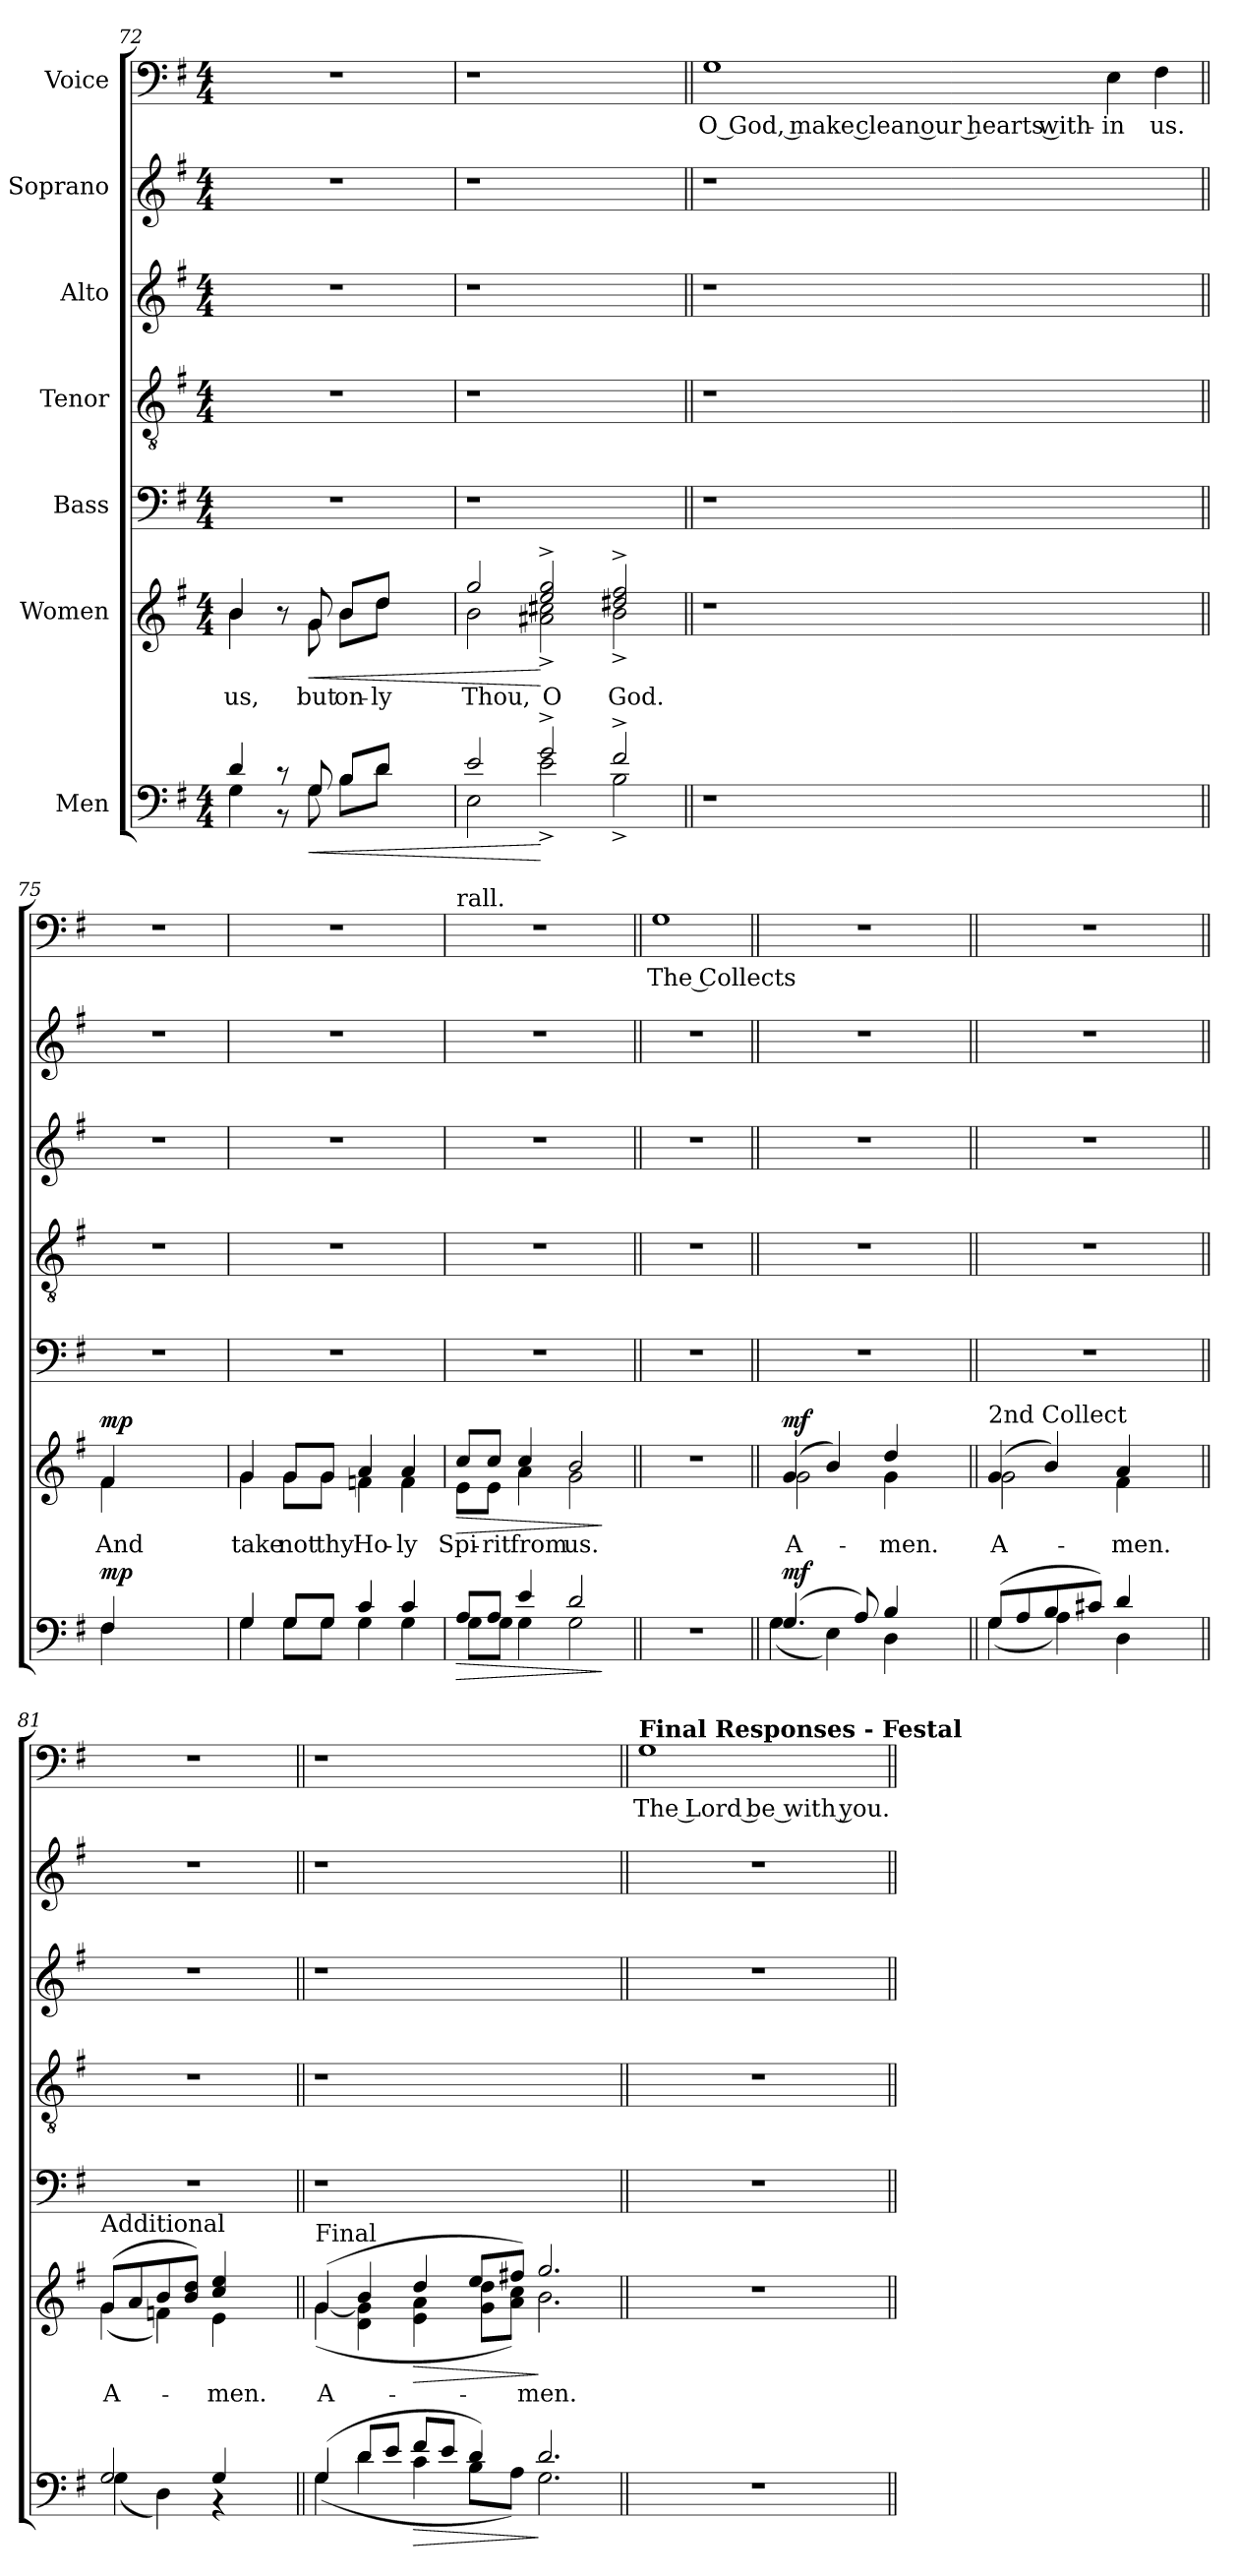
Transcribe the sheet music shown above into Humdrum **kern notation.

**kern	**dynam	**kern	**text	**dynam	**kern	**kern	**kern	**kern	**kern	**text
*part7	*part7	*part6	*part6	*part6	*part5	*part4	*part3	*part2	*part1	*part1
*staff7	*staff7	*staff6	*staff6	*staff6	*staff5	*staff4	*staff3	*staff2	*staff1	*staff1
*I"Men	*	*I"Women	*	*	*I"Bass	*I"Tenor	*I"Alto	*I"Soprano	*I"Voice	*
*clefF4	*	*clefG2	*	*	*clefF4	*clefGv2	*clefG2	*clefG2	*clefF4	*
*k[f#]	*	*k[f#]	*	*	*k[f#]	*k[f#]	*k[f#]	*k[f#]	*k[f#]	*
*M4/4	*	*M4/4	*	*	*M4/4	*M4/4	*M4/4	*M4/4	*M4/4	*
=72	=72	=72	=72	=72	=72	=72	=72	=72	=72	=72
*^	*	*	*	*	*	*	*	*	*	*
!	!	!	!	!LO:LY:b	!	!	!	!	!	!	!
*	*	*	*^	*	*	*	*	*	*	*	*
4d/	4G\	.	4b/	4b\	us,	.	1r	1r	1r	1r	1r	.
8r	8r	.	8r	8ryy	.	.	.	.	.	.	.	.
!	!	!LO:HP:b	!	!	!LO:LY:b	!LO:HP:b	!	!	!	!	!	!
8G/	8G\	<	8g/	8g\	but	<	.	.	.	.	.	.
!	!	!	!	!	!LO:LY:b	!	!	!	!	!	!	!
8B/L	8B\L	.	8b/L	8b\L	on-	.	.	.	.	.	.	.
!	!	!	!	!	!LO:LY:b	!	!	!	!	!	!	!
8d/J	8d\J	.	8dd/J	8dd\J	-ly	.	.	.	.	.	.	.
4ryy	4ryy	.	4ryy	4ryy	.	.	.	.	.	.	.	.
=73	=73	=73	=73	=73	=73	=73	=73	=73	=73	=73	=73	=73
!	!	!	!	!	!LO:LY:b	!	!	!	!	!	!	!
2e/	2E\	.	2gg/	2b\	Thou,	.	1r	1r	1r	1r	1r	.
!	!	!	!	!	!LO:LY:b	!	!	!	!	!	!	!
2g^/	2e^\	[	2ee/^ 2gg/^	2a#X\^ 2cc#X\^	O	[	.	.	.	.	.	.
!	!	!	!	!	!LO:LY:b	!	!	!	!	!	!	!
2f#^/	2B^\	.	2dd#X/^ 2ff#/^	2b^\	God.	.	2ryy	2ryy	2ryy	2ryy	2ryy	.
!!LO:PB:g=z
=74||	=74||	=74||	=74||	=74||	=74||	=74||	=74||	=74||	=74||	=74||	=74||	=74||
!	!	!	!	!	!	!	!	!	!	!	!	!LO:LY:b
*v	*v	*	*	*	*	*	*	*	*	*	*	*
*	*	*v	*v	*	*	*	*	*	*	*	*
1r	.	1r	.	.	1r	1r	1r	1r	1G	O God, make clean our hearts with-
!	!	!	!	!	!	!	!	!	!	!LO:LY:b
2ryy	.	2ryy	.	.	2ryy	2ryy	2ryy	2ryy	4E\	-in
!	!	!	!	!	!	!	!	!	!	!LO:LY:b
.	.	.	.	.	.	.	.	.	4F#\	us.
!!LO:LB:g=z
=75||	=75||	=75||	=75||	=75||	=75||	=75||	=75||	=75||	=75||	=75||
*^	*	*	*	*	*	*	*	*	*	*
!	!	!	!LO:TX:a:i:t=Gently	!	!	!	!	!	!	!	!
!	!	!LO:DY:a	!	!LO:LY:b	!LO:DY:a	!	!	!	!	!	!
*	*	*	*^	*	*	*	*	*	*	*	*
4F#/	4F#\	mp	4f#/	4f#\	And	mp	1r	1r	1r	1r	1r	.
2.ryy	2.ryy	.	2.ryy	2.ryy	.	.	.	.	.	.	.	.
=76	=76	=76	=76	=76	=76	=76	=76	=76	=76	=76	=76	=76
!	!	!	!	!	!LO:LY:b	!	!	!	!	!	!	!
4G/	4G\	.	4g/	4g\	take	.	1r	1r	1r	1r	1r	.
!	!	!	!	!	!LO:LY:b	!	!	!	!	!	!	!
8G/L	8G\L	.	8g/L	8g\L	not	.	.	.	.	.	.	.
!	!	!	!	!	!LO:LY:b	!	!	!	!	!	!	!
8G/J	8G\J	.	8g/J	8g\J	thy	.	.	.	.	.	.	.
!	!	!	!	!	!LO:LY:b	!	!	!	!	!	!	!
4c/	4G\	.	4a/	4fn\	Ho-	.	.	.	.	.	.	.
!	!	!	!	!	!LO:LY:b	!	!	!	!	!	!	!
4c/	4G\	.	4a/	4f\	-ly	.	.	.	.	.	.	.
=77	=77	=77	=77	=77	=77	=77	=77	=77	=77	=77	=77	=77
!	!	!	!	!	!	!	!	!	!	!	!LO:TX:a:t=rall.	!
!	!	!LO:HP:b	!	!	!LO:LY:b	!LO:HP:b	!	!	!	!	!	!
8A/L	8G\L	>	8cc/L	8e\L	Spi-	>	1r	1r	1r	1r	1r	.
!	!	!	!	!	!LO:LY:b	!	!	!	!	!	!	!
8A/J	8G\J	.	8cc/J	8e\J	-rit	.	.	.	.	.	.	.
!	!	!	!	!	!LO:LY:b	!	!	!	!	!	!	!
4e/	4G\	.	4cc/	4a\	from	.	.	.	.	.	.	.
!	!	!	!	!	!LO:LY:b	!	!	!	!	!	!	!
2d/	2G\	.	2b/	2g\	us.	.	.	.	.	.	.	.
*v	*v	*	*	*	*	*	*	*	*	*	*	*
*	*	*v	*v	*	*	*	*	*	*	*	*
.	]	.	.	]	.	.	.	.	.	.
!!LO:LB:g=z
=78||	=78||	=78||	=78||	=78||	=78||	=78||	=78||	=78||	=78||	=78||
!	!	!	!	!	!	!	!	!	!	!LO:LY:b
1r	.	1r	.	.	1r	1r	1r	1r	1G	The Collects
!!LO:LB:g=z
=79||	=79||	=79||	=79||	=79||	=79||	=79||	=79||	=79||	=79||	=79||
*^	*	*	*	*	*	*	*	*	*	*
!	!	!	!LO:TX:a:t=1st Collect	!	!	!	!	!	!	!	!
!	!	!LO:DY:a	!	!LO:LY:b	!LO:DY:a	!	!	!	!	!	!
*	*	*	*^	*	*	*	*	*	*	*	*
(4.G/	(4G\	mf	(4g/	2g\	A-	mf	1r	1r	1r	1r	1r	.
.	4E\)	.	4b/)	.	.	.	.	.	.	.	.	.
8A/)	.	.	.	.	.	.	.	.	.	.	.	.
!	!	!	!	!	!LO:LY:b	!	!	!	!	!	!	!
4B/	4D\	.	4dd/	4g\	-men.	.	.	.	.	.	.	.
4ryy	4ryy	.	4ryy	4ryy	.	.	.	.	.	.	.	.
=80||	=80||	=80||	=80||	=80||	=80||	=80||	=80||	=80||	=80||	=80||	=80||	=80||
!	!	!	!LO:TX:a:t=2nd Collect	!	!	!	!	!	!	!	!	!
!	!	!	!	!	!LO:LY:b	!	!	!	!	!	!	!
(8G/L	(4G\	.	(4g/	2g\	A-	.	1r	1r	1r	1r	1r	.
8A/	.	.	.	.	.	.	.	.	.	.	.	.
8B/	4A\)	.	4b/)	.	.	.	.	.	.	.	.	.
8c#X/J)	.	.	.	.	.	.	.	.	.	.	.	.
!	!	!	!	!	!LO:LY:b	!	!	!	!	!	!	!
4d/	4D\	.	4a/	4f#\	-men.	.	.	.	.	.	.	.
4ryy	4ryy	.	4ryy	4ryy	.	.	.	.	.	.	.	.
=81||	=81||	=81||	=81||	=81||	=81||	=81||	=81||	=81||	=81||	=81||	=81||	=81||
!	!	!	!LO:TX:a:t=Additional	!	!	!	!	!	!	!	!	!
!	!	!	!	!	!LO:LY:b	!	!	!	!	!	!	!
2G/	(4G\	.	(8g/L	(4g\	A-	.	1r	1r	1r	1r	1r	.
.	.	.	8a/	.	.	.	.	.	.	.	.	.
.	4D\)	.	8b/	4fn\)	.	.	.	.	.	.	.	.
.	.	.	8b/ 8dd/J)	.	.	.	.	.	.	.	.	.
!	!	!	!	!	!LO:LY:b	!	!	!	!	!	!	!
4G/	4r	.	4cc/ 4ee/	4e\	-men.	.	.	.	.	.	.	.
4ryy	4ryy	.	4ryy	4ryy	.	.	.	.	.	.	.	.
=82||	=82||	=82||	=82||	=82||	=82||	=82||	=82||	=82||	=82||	=82||	=82||	=82||
!	!	!	!LO:TX:a:t=Final	!	!	!	!	!	!	!	!	!
!	!	!	!	!	!LO:LY:b	!	!	!	!	!	!	!
(4G/	(4G\	.	(4g/	([4g\	A-	.	1r	1r	1r	1r	1r	.
8d/L	4d\	.	4b/	4d\ 4g\]	.	.	.	.	.	.	.	.
8e/J	.	.	.	.	.	.	.	.	.	.	.	.
!	!	!LO:HP:b	!	!	!	!LO:HP:b	!	!	!	!	!	!
8f#/L	4c\	>	4dd/	4e\ 4a\	.	>	.	.	.	.	.	.
8e/J	.	.	.	.	.	.	.	.	.	.	.	.
4d/)	8B\L	.	8ee/L	8g\ 8dd\L	.	.	.	.	.	.	.	.
.	8A\J)	.	8ff#X/J)	8a\ 8cc\J)	.	.	.	.	.	.	.	.
!	!	!	!	!	!LO:LY:b	!	!	!	!	!	!	!
2.d/	2.G\	]	2.gg/	2.b\	-men.	]	2.ryy	2.ryy	2.ryy	2.ryy	2.ryy	.
!!LO:LB:g=z
=83||	=83||	=83||	=83||	=83||	=83||	=83||	=83||	=83||	=83||	=83||	=83||	=83||
!	!	!	!	!	!	!	!	!	!	!	!LO:TX:a:B:t=Final Responses - Festal	!
!	!	!	!	!	!	!	!	!	!	!	!	!LO:LY:b
*v	*v	*	*	*	*	*	*	*	*	*	*	*
*	*	*v	*v	*	*	*	*	*	*	*	*
1r	.	1r	.	.	1r	1r	1r	1r	1G	The Lord be with you.
=||	=||	=||	=||	=||	=||	=||	=||	=||	=||	=||
*-	*-	*-	*-	*-	*-	*-	*-	*-	*-	*-
